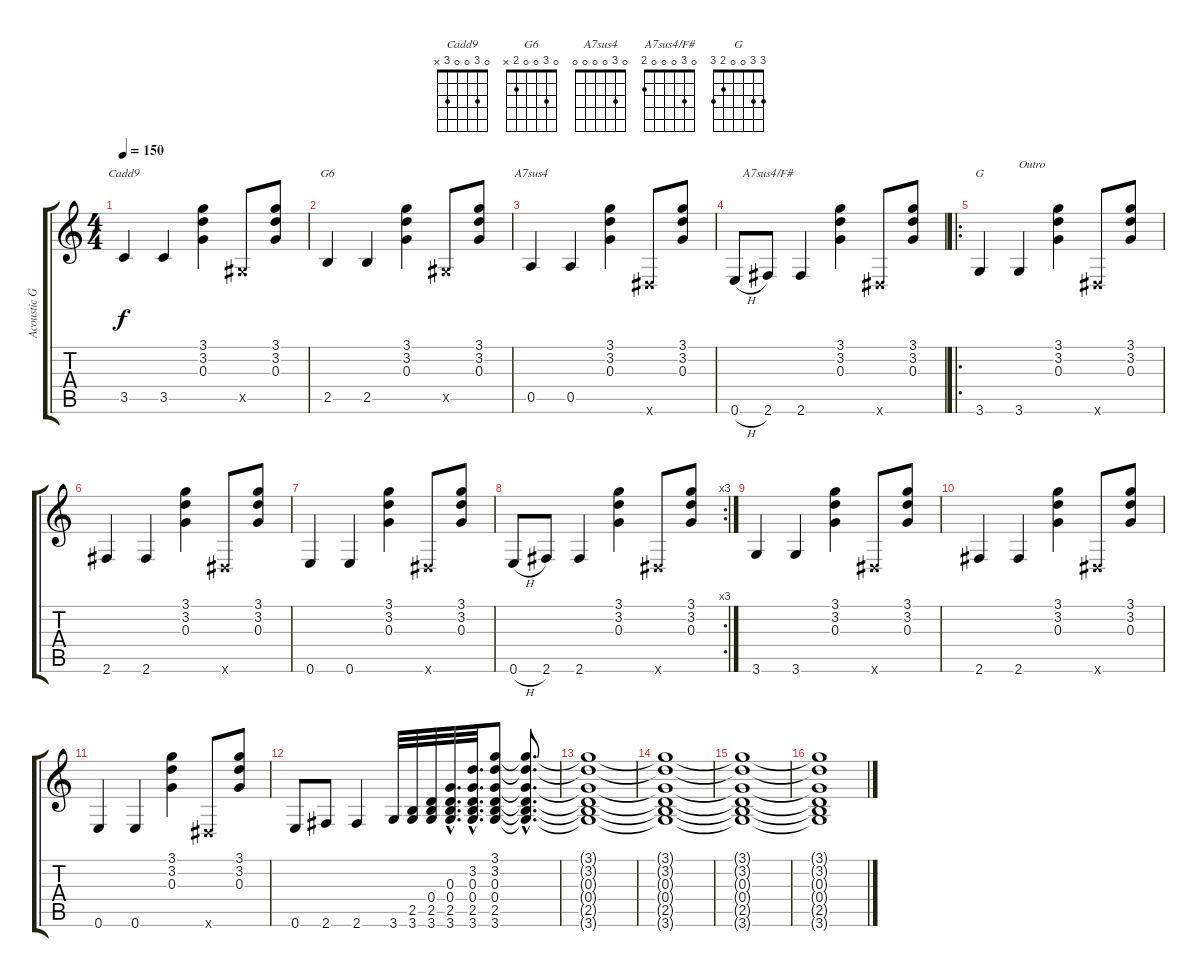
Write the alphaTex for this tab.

\track ("Acoustic Guitar" "Acoustic G") {instrument acousticguitarnylon}
\staff {score tabs}
\tuning (E4 B3 G3 D3 A2 E2) {hide}
\chord ("Cadd9" 0 3 0 0 3 x)
\chord ("G6" 0 3 0 0 2 x)
\chord ("A7sus4" 0 3 0 0 0 0)
\chord ("A7sus4/F#" 0 3 0 0 0 2)
\chord ("G" 3 3 0 0 2 3)
\ts (4 4)
\tempo 150
\clef g2
\ks c
3.5.4{ch "Cadd9" dy f} 3.5.4 (3.1 3.2 0.3).4 -1.5{x}.8 (3.1 3.2 0.3).8 |
2.5.4{ch "G6"} 2.5.4 (3.1 3.2 0.3).4 -1.5{x}.8 (3.1 3.2 0.3).8 |
0.5.4{ch "A7sus4"} 0.5.4 (3.1 3.2 0.3).4 -1.6{x}.8 (3.1 3.2 0.3).8 |
0.6{h}.8 2.6.8{ch "A7sus4/F#"} 2.6.4 (3.1 3.2 0.3).4 -1.6{x}.8 (3.1 3.2 0.3).8 |
\ro
3.6.4{ch "G"} 3.6.4{txt "Outro"} (3.1 3.2 0.3).4 -1.6{x}.8 (3.1 3.2 0.3).8 |
2.6.4 2.6.4 (3.1 3.2 0.3).4 -1.6{x}.8 (3.1 3.2 0.3).8 |
0.6.4 0.6.4 (3.1 3.2 0.3).4 -1.6{x}.8 (3.1 3.2 0.3).8 |
\rc 3
0.6{h}.8 2.6.8 2.6.4 (3.1 3.2 0.3).4 -1.6{x}.8 (3.1 3.2 0.3).8 |
3.6.4 3.6.4 (3.1 3.2 0.3).4 -1.6{x}.8 (3.1 3.2 0.3).8 |
2.6.4 2.6.4 (3.1 3.2 0.3).4 -1.6{x}.8 (3.1 3.2 0.3).8 |
0.6.4 0.6.4 (3.1 3.2 0.3).4 -1.6{x}.8 (3.1 3.2 0.3).8 |
0.6.8 2.6.8 2.6.4 3.6.32 (2.5 3.6).32 (0.4 2.5 3.6).32 (0.3{hac} 0.4{hac} 2.5{hac} 3.6{hac}).32{d} (3.2{hac} 0.3{hac} 0.4{hac} 2.5{hac} 3.6{hac}).32{d} (3.1 3.2 0.3 0.4 2.5 3.6).8 (3.1{hac t} 3.2{hac t} 0.3{hac t} 0.4{hac t} 2.5{hac t} 3.6{hac t}).8{d} |
(3.1{t} 3.2{t} 0.3{t} 0.4{t} 2.5{t} 3.6{t}).1 |
(3.1{t} 3.2{t} 0.3{t} 0.4{t} 2.5{t} 3.6{t}).1 |
(3.1{t} 3.2{t} 0.3{t} 0.4{t} 2.5{t} 3.6{t}).1 |
(3.1{t} 3.2{t} 0.3{t} 0.4{t} 2.5{t} 3.6{t}).1
